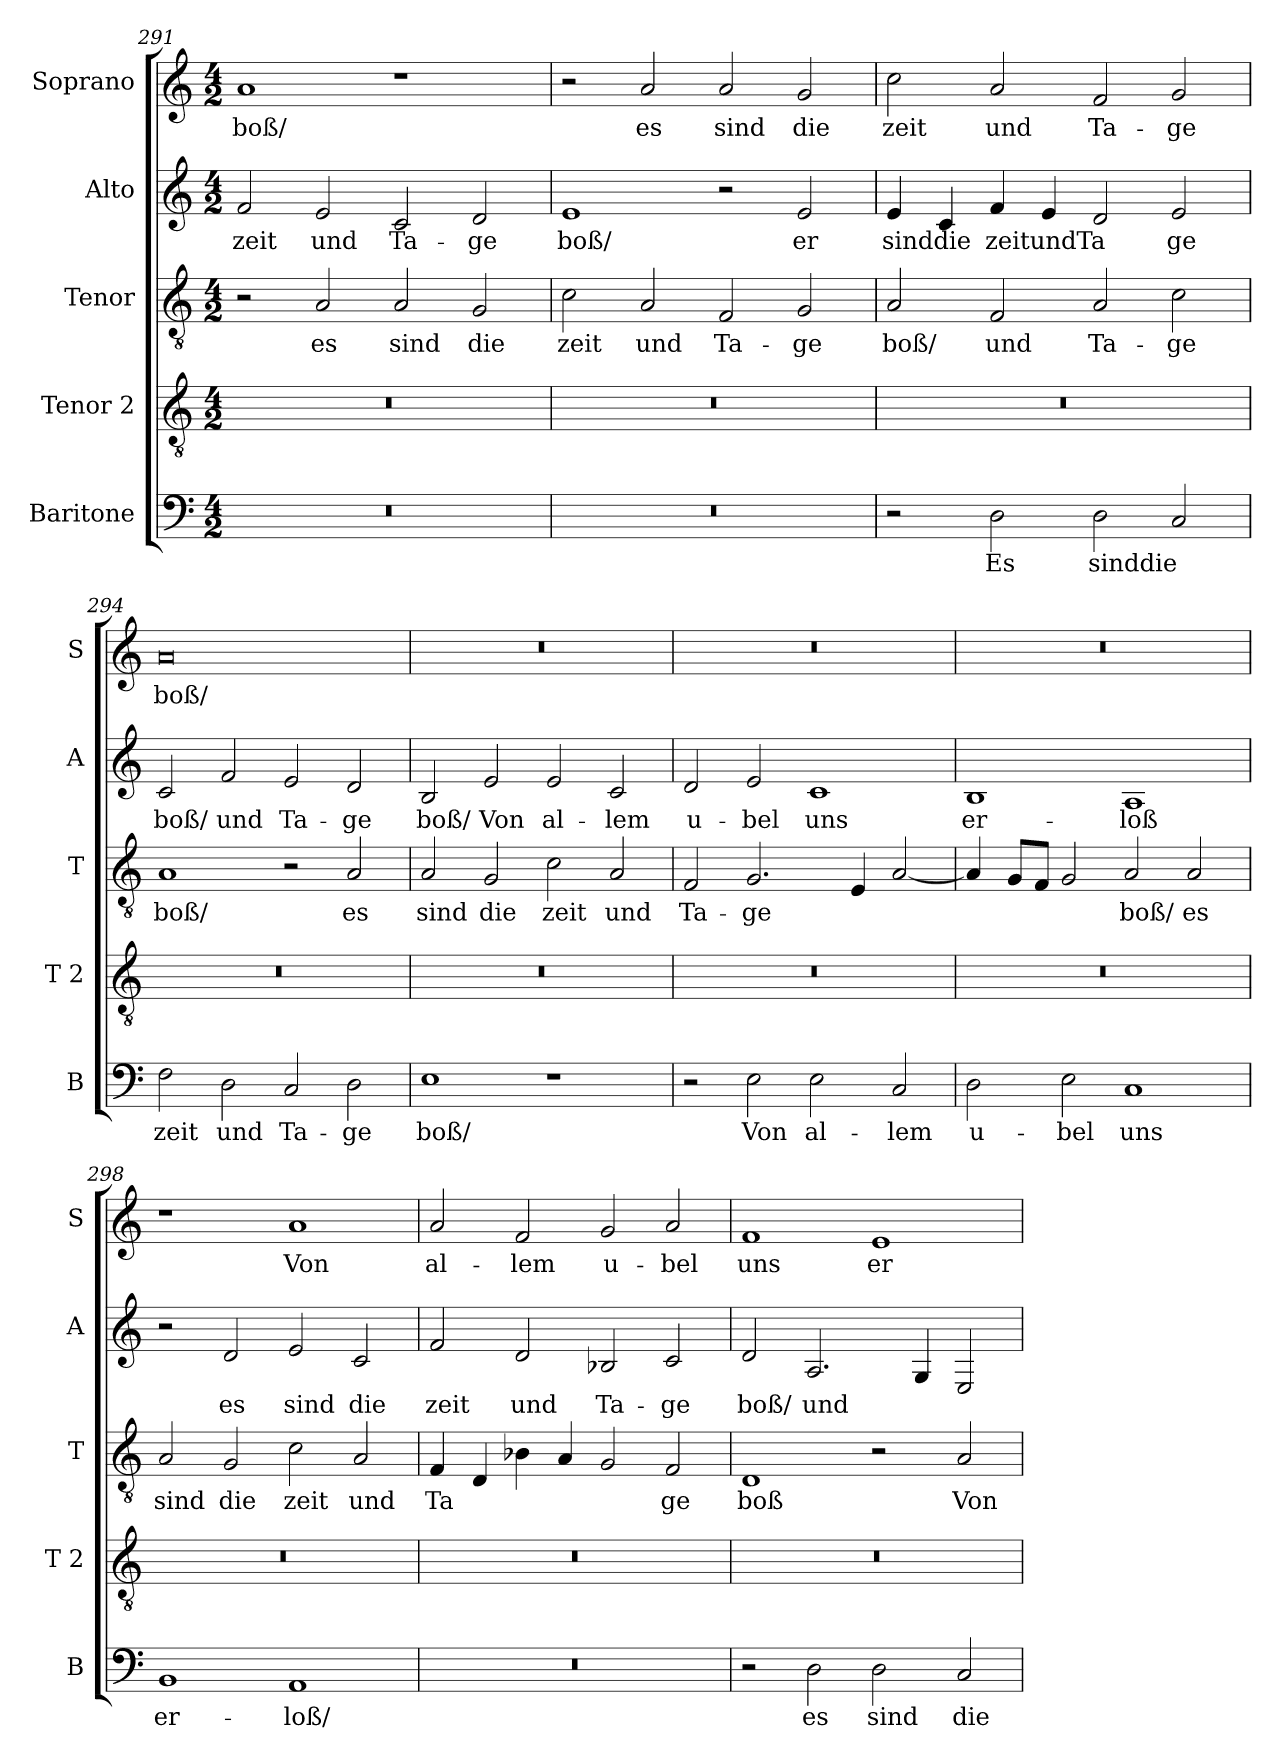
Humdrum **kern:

**kern	**text	**kern	**kern	**text	**kern	**text	**kern	**text
*part5	*part5	*part4	*part3	*part3	*part2	*part2	*part1	*part1
*staff5	*staff5	*staff4	*staff3	*staff3	*staff2	*staff2	*staff1	*staff1
*I"Baritone	*	*I"Tenor 2	*I"Tenor	*	*I"Alto	*	*I"Soprano	*
*I'B	*	*I'T 2	*I'T	*	*I'A	*	*I'S	*
!!LO:LB:g=z
*clefF4	*	*clefGv2	*clefGv2	*	*clefG2	*	*clefG2	*
*k[]	*	*k[]	*k[]	*	*k[]	*	*k[]	*
*C:	*	*C:	*C:	*	*C:	*	*C:	*
*M4/2	*	*M4/2	*M4/2	*	*M4/2	*	*M4/2	*
=291	=291	=291	=291	=291	=291	=291	=291	=291
!	!	!	!	!	!	!LO:LY:b:cj	!	!LO:LY:b:cj
0r	.	0r	2r	.	2f/	zeit	1a	boß/
!	!	!	!	!LO:LY:b:cj	!	!LO:LY:b:cj	!	!
.	.	.	2A/	es	2e/	und	.	.
!	!	!	!	!LO:LY:b:cj	!	!LO:LY:b:cj	!	!
.	.	.	2A/	sind	2c/	Ta-	1r	.
!	!	!	!	!LO:LY:b:cj	!	!LO:LY:b:cj	!	!
.	.	.	2G/	die	2d/	-ge	.	.
=292	=292	=292	=292	=292	=292	=292	=292	=292
!	!	!	!	!LO:LY:b:cj	!	!LO:LY:b:cj	!	!
0r	.	0r	2c\	zeit	1e	boß/	2r	.
!	!	!	!	!LO:LY:b:cj	!	!	!	!LO:LY:b:cj
.	.	.	2A/	und	.	.	2a/	es
!	!	!	!	!LO:LY:b:cj	!	!	!	!LO:LY:b:cj
.	.	.	2F/	Ta-	2r	.	2a/	sind
!	!	!	!	!LO:LY:b:cj	!	!LO:LY:b:cj	!	!LO:LY:b:cj
.	.	.	2G/	-ge	2e/	er	2g/	die
=293	=293	=293	=293	=293	=293	=293	=293	=293
!	!	!	!	!LO:LY:b:cj	!	!LO:LY:b:cj	!	!LO:LY:b:cj
2r	.	0r	2A/	boß/	4e/	sinddie	2cc\	zeit
!	!	!	!	!	!	!LO:LY:b:cj	!	!
.	.	.	.	.	4c/	.	.	.
!	!LO:LY:b:cj	!	!	!LO:LY:b:cj	!	!LO:LY:b:cj	!	!LO:LY:b:cj
2D\	Es	.	2F/	und	4f/	zeitundTa-	2a/	und
!	!	!	!	!	!	!LO:LY:b:cj	!	!
.	.	.	.	.	4e/	--	.	.
!	!LO:LY:b:cj	!	!	!LO:LY:b:cj	!	!LO:LY:b:cj	!	!LO:LY:b:cj
2D\	sinddie	.	2A/	Ta-	2d/	--	2f/	Ta-
!	!LO:LY:b:cj	!	!	!LO:LY:b:cj	!	!LO:LY:b:cj	!	!LO:LY:b:cj
2C/	.	.	2c\	-ge	2e/	-ge	2g/	-ge
=294	=294	=294	=294	=294	=294	=294	=294	=294
!	!LO:LY:b:cj	!	!	!LO:LY:b:cj	!	!LO:LY:b:cj	!	!LO:LY:b:cj
2F\	zeit	0r	1A	boß/	2c/	boß/	0a	boß/
!	!LO:LY:b:cj	!	!	!	!	!LO:LY:b:cj	!	!
2D\	und	.	.	.	2f/	und	.	.
!	!LO:LY:b:cj	!	!	!	!	!LO:LY:b:cj	!	!
2C/	Ta-	.	2r	.	2e/	Ta-	.	.
!	!LO:LY:b:cj	!	!	!LO:LY:b:cj	!	!LO:LY:b:cj	!	!
2D\	-ge	.	2A/	es	2d/	-ge	.	.
=295	=295	=295	=295	=295	=295	=295	=295	=295
!	!LO:LY:b:cj	!	!	!LO:LY:b:cj	!	!LO:LY:b:cj	!	!
1E	boß/	0r	2A/	sind	2B/	boß/	0r	.
!	!	!	!	!LO:LY:b:cj	!	!LO:LY:b:cj	!	!
.	.	.	2G/	die	2e/	Von	.	.
!	!	!	!	!LO:LY:b:cj	!	!LO:LY:b:cj	!	!
1r	.	.	2c\	zeit	2e/	al-	.	.
!	!	!	!	!LO:LY:b:cj	!	!LO:LY:b:cj	!	!
.	.	.	2A/	und	2c/	-lem	.	.
=296	=296	=296	=296	=296	=296	=296	=296	=296
!	!	!	!	!LO:LY:b:cj	!	!LO:LY:b:cj	!	!
2r	.	0r	2F/	Ta-	2d/	u-	0r	.
!	!LO:LY:b:cj	!	!	!LO:LY:b:cj	!	!LO:LY:b:cj	!	!
2E\	Von	.	2.G/	-ge	2e/	-bel	.	.
!	!LO:LY:b:cj	!	!	!	!	!LO:LY:b:cj	!	!
2E\	al-	.	.	.	1c	uns	.	.
!	!	!	!	!LO:LY:b:cj	!	!	!	!
.	.	.	4E/	.	.	.	.	.
!	!LO:LY:b:cj	!	!	!LO:LY:b:cj	!	!	!	!
2C/	-lem	.	[>2A/	.	.	.	.	.
!!LO:PB:g=z
=297	=297	=297	=297	=297	=297	=297	=297	=297
!	!LO:LY:b:cj	!	!	!LO:LY:b:cj	!	!LO:LY:b:cj	!	!
2D\	u-	0r	4A/]	.	1B	er-	0r	.
!	!	!	!	!LO:LY:b:cj	!	!	!	!
.	.	.	8G/L	.	.	.	.	.
!	!	!	!	!LO:LY:b:cj	!	!	!	!
.	.	.	8F/J	.	.	.	.	.
!	!LO:LY:b:cj	!	!	!LO:LY:b:cj	!	!	!	!
2E\	-bel	.	2G/	.	.	.	.	.
!	!LO:LY:b:cj	!	!	!LO:LY:b:cj	!	!LO:LY:b:cj	!	!
1C	uns	.	2A/	boß/	1A	-loß	.	.
!	!	!	!	!LO:LY:b:cj	!	!	!	!
.	.	.	2A/	es	.	.	.	.
=298	=298	=298	=298	=298	=298	=298	=298	=298
!	!LO:LY:b:cj	!	!	!LO:LY:b:cj	!	!	!	!
1BB	er-	0r	2A/	sind	2r	.	1r	.
!	!	!	!	!LO:LY:b:cj	!	!LO:LY:b:cj	!	!
.	.	.	2G/	die	2d/	es	.	.
!	!LO:LY:b:cj	!	!	!LO:LY:b:cj	!	!LO:LY:b:cj	!	!LO:LY:b:cj
1AA	-loß/	.	2c\	zeit	2e/	sind	1a	Von
!	!	!	!	!LO:LY:b:cj	!	!LO:LY:b:cj	!	!
.	.	.	2A/	und	2c/	die	.	.
=299	=299	=299	=299	=299	=299	=299	=299	=299
!	!	!	!	!LO:LY:b:cj	!	!LO:LY:b:cj	!	!LO:LY:b:cj
0r	.	0r	4F/	Ta-	2f/	zeit	2a/	al-
!	!	!	!	!LO:LY:b:cj	!	!	!	!
.	.	.	4D/	--	.	.	.	.
!	!	!	!	!LO:LY:b:cj	!	!LO:LY:b:cj	!	!LO:LY:b:cj
.	.	.	4B-X\	--	2d/	und	2f/	-lem
!	!	!	!	!LO:LY:b:cj	!	!	!	!
.	.	.	4A/	--	.	.	.	.
!	!	!	!	!LO:LY:b:cj	!	!LO:LY:b:cj	!	!LO:LY:b:cj
.	.	.	2G/	--	2B-X/	Ta-	2g/	u-
!	!	!	!	!LO:LY:b:cj	!	!LO:LY:b:cj	!	!LO:LY:b:cj
.	.	.	2F/	-ge	2c/	-ge	2a/	-bel
=300	=300	=300	=300	=300	=300	=300	=300	=300
!	!	!	!	!LO:LY:b:cj	!	!LO:LY:b:cj	!	!LO:LY:b:cj
2r	.	0r	1D	boß	2d/	boß/	1f	uns
!	!LO:LY:b:cj	!	!	!	!	!LO:LY:b:cj	!	!
2D\	es	.	.	.	2.A/	und	.	.
!	!LO:LY:b:cj	!	!	!	!	!	!	!LO:LY:b:cj
2D\	sind	.	2r	.	.	.	1e	er-
!	!	!	!	!	!	!LO:LY:b:cj	!	!
.	.	.	.	.	4G/	.	.	.
!	!LO:LY:b:cj	!	!	!LO:LY:b:cj	!	!LO:LY:b:cj	!	!
2C/	die	.	2A/	Von	2E/	.	.	.
=	=	=	=	=	=	=	=	=
*-	*-	*-	*-	*-	*-	*-	*-	*-
